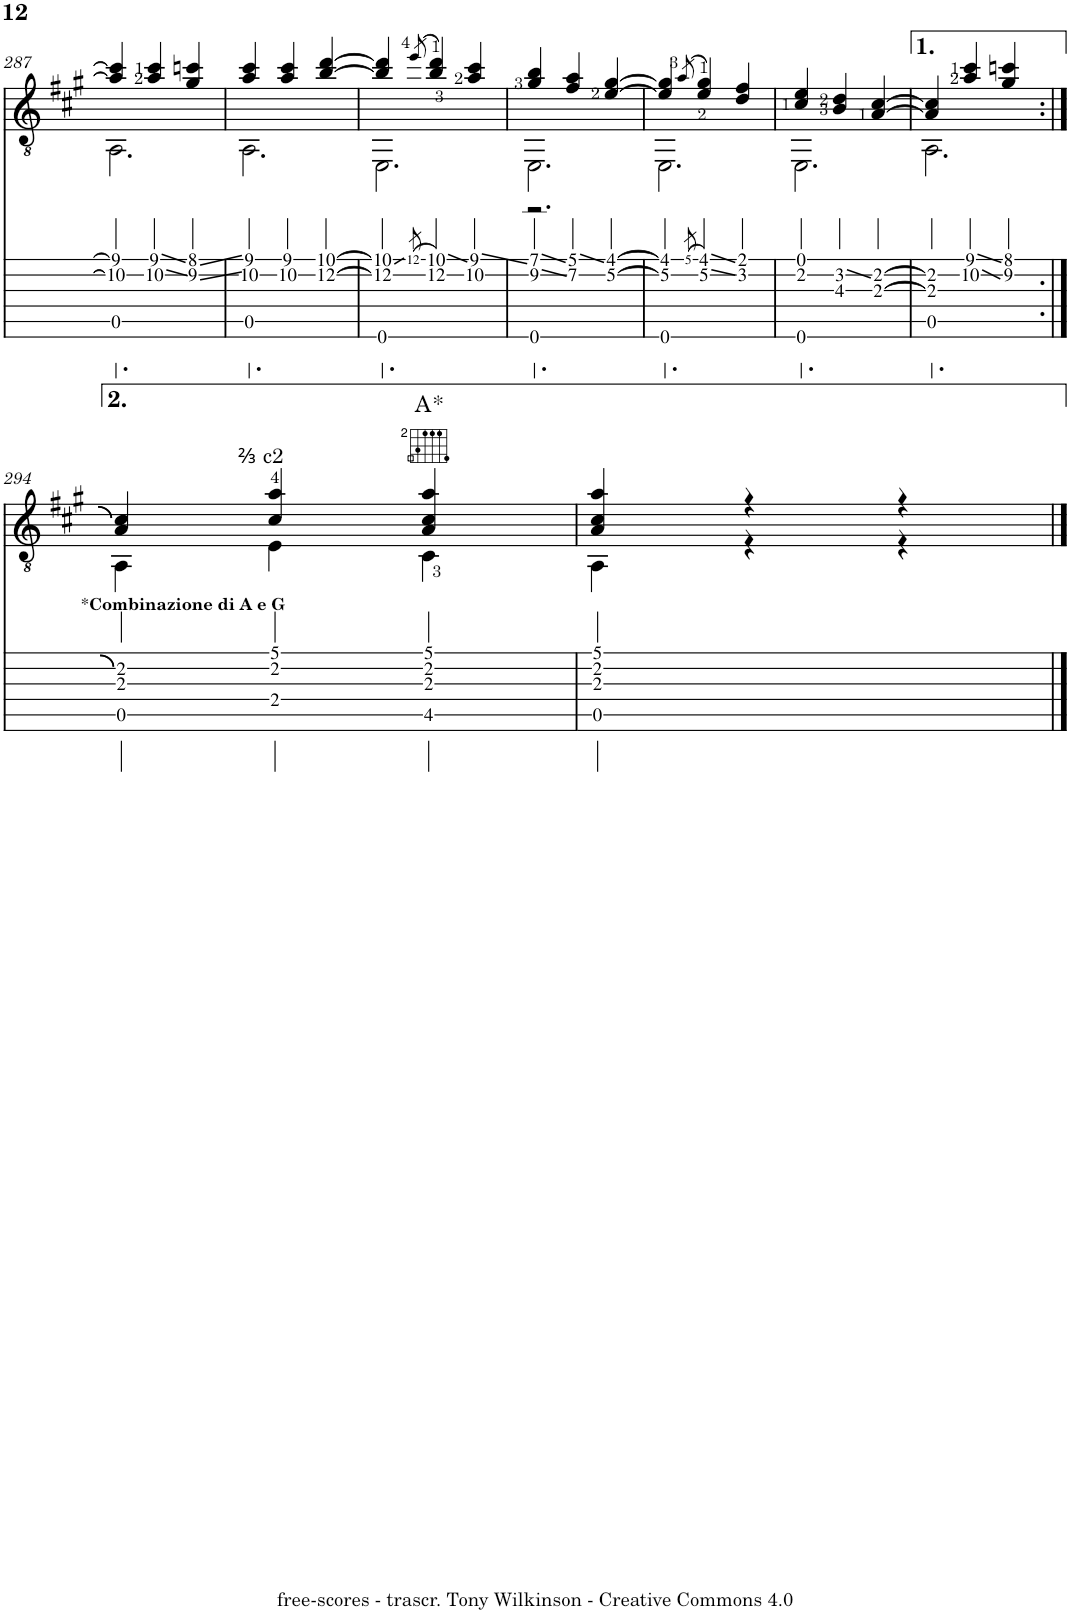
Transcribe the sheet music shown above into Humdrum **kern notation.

**kern	**kern	**harte
*part2	*part1	*part1
*staff2	*staff1	*
*I"Chitarra classica (Intavolatura)	*I"Chitarra classica	*
!!LO:PB:g=z
*	*clefGv2	*
*k[f#c#g#]	*k[f#c#g#]	*
*M3/4	*M3/4	*
=287	=287	=287
*^	*^	*
4a/] 4cc#/]	2.AA\	4a/] 4cc#/]	2.AA\	.
4a/ 4cc#/	.	4a/ 4cc#/	.	.
4g#/ 4ccn/	.	4g#/ 4ccn/	.	.
=288	=288	=288	=288	=288
4a/ 4cc#/	2.AA\	4a/ 4cc#/	2.AA\	.
4a/ 4cc#/	.	4a/ 4cc#/	.	.
[4b/ [4dd/	.	[4b/ [4dd/	.	.
=289	=289	=289	=289	=289
4b/] 4dd/]	2.EE\	4b/] 4dd/]	2.EE\	.
(8qee/	.	(8qee/	.	.
4b/ 4dd/)	.	4b/ 4dd/)	.	.
4a/ 4cc#/	.	4a/ 4cc#/	.	.
=290	=290	=290	=290	=290
*	*^	*	*^	*
4g#/ 4b/	2.EE\	2.r	4g#/ 4b/	2.EE\	2.r	.
4f#/ 4a/	.	.	4f#/ 4a/	.	.	.
[4e/ [4g#/	.	.	[4e/ [4g#/	.	.	.
*	*v	*v	*	*	*	*
*	*	*	*v	*v	*
=291	=291	=291	=291	=291
4e/] 4g#/]	2.EE\	4e/] 4g#/]	2.EE\	.
(8qa/	.	(8qa/	.	.
4e/ 4g#/)	.	4e/ 4g#/)	.	.
4d/ 4f#/	.	4d/ 4f#/	.	.
=292	=292	=292	=292	=292
4c#/ 4e/	2.EE\	4c#/ 4e/	2.EE\	.
4B/ 4d/	.	4B/ 4d/	.	.
[4A/ [4c#/	.	[4A/ [4c#/	.	.
=293	=293	=293	=293	=293
4A/] 4c#/]	2.AA\	4A/] 4c#/]	2.AA\	.
4a/ 4cc#/	.	4a/ 4cc#/	.	.
4g#/ 4ccn/	.	4g#/ 4ccn/	.	.
!!LO:LB:g=z	!!
=294:|!	=294:|!	=294:|!	=294:|!	=294:|!
!LO:TX:a:B:t=*Combinazione di A e G	!	!	!	!
4A/ 4c#/	4AA\	4A/ 4c#/	4AA\	.
!	!	!LO:TX:a:t=⅔ c2	!	!
4c#/ 4a/	4E\	4c#/ 4a/	4E\	.
!	!	!	!	!LO:H:kt=*
4A/ 4c#/ 4a/	4C#\	4A/ 4c#/ 4a/	4C#\	.
=295	=295	=295	=295	=295
4A/ 4c#/ 4a/	4AA\	4A/ 4c#/ 4a/	4AA\	.
4r	4r	4r	4r	.
4r	4r	4r	4r	.
*v	*v	*	*	*
*	*v	*v	*
==	==	==
*-	*-	*-
